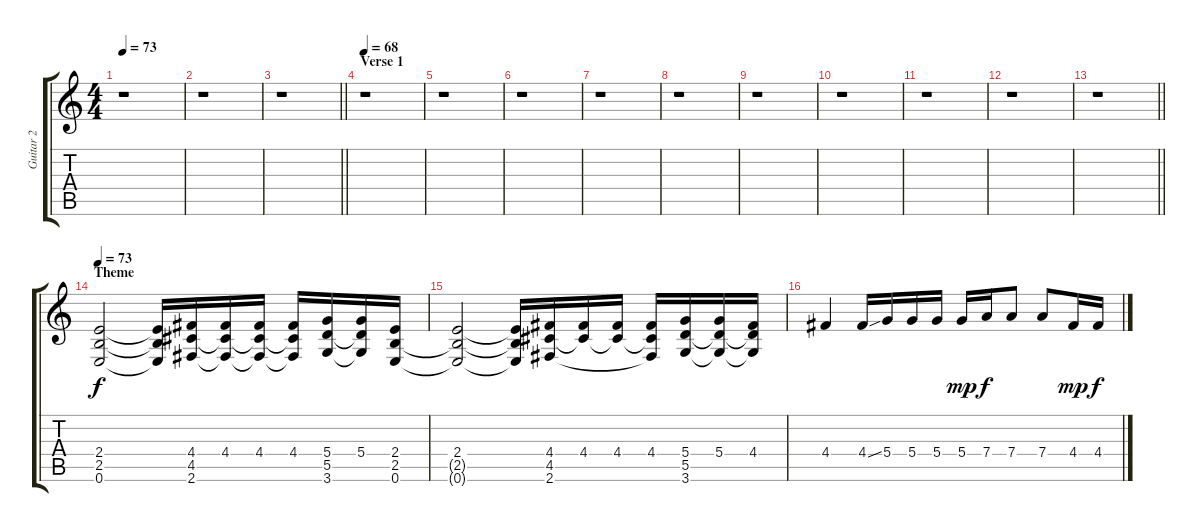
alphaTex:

\track ("Guitar 2" "Guitar 2") {instrument distortionguitar}
\staff {score tabs}
\tuning (E4 B3 G3 D3 A2 E2) {hide}
\ts (4 4)
\tempo 73
\clef g2
\ks c
r.1{dy f} |
r.1 |
\barLineRight lightlight
r.1 |
\section ("" "Verse 1")
\tempo 68
r.1 |
r.1 |
r.1 |
r.1 |
r.1 |
r.1 |
r.1 |
r.1 |
r.1 |
\barLineRight lightlight
r.1 |
\section ("" "Theme")
\tempo 73
(2.4 2.5 0.6).2 (2.4{t} 2.5{t} 0.6{t}).16 (4.4 4.5 2.6).16 (4.4 4.5{t} 2.6{t}).16 (4.4 4.5{t} 2.6{t}).16 (4.4 4.5{t} 2.6{t}).16 (5.4 5.5 3.6).16 (5.4 5.5{t} 3.6{t}).16 (2.4 2.5 0.6).16 |
(2.4 2.5{t} 0.6{t}).2 (2.4{t} 2.5{t} 0.6{t}).16 (4.4 4.5 2.6).16 (4.4 4.5{t}).16 (4.4 4.5{t}).16 (4.4 4.5{t} 2.6{t}).16 (5.4 5.5 3.6).16 (5.4 5.5{t} 3.6{t}).16 (4.4 5.5{t} 3.6{t}).16 |
4.4.4 4.4{ss}.16 5.4.16 5.4.16 5.4.16 5.4.16{dy mp} 7.4.16{dy f} 7.4.8 7.4.8 4.4.16{dy mp} 4.4.16{dy f}
